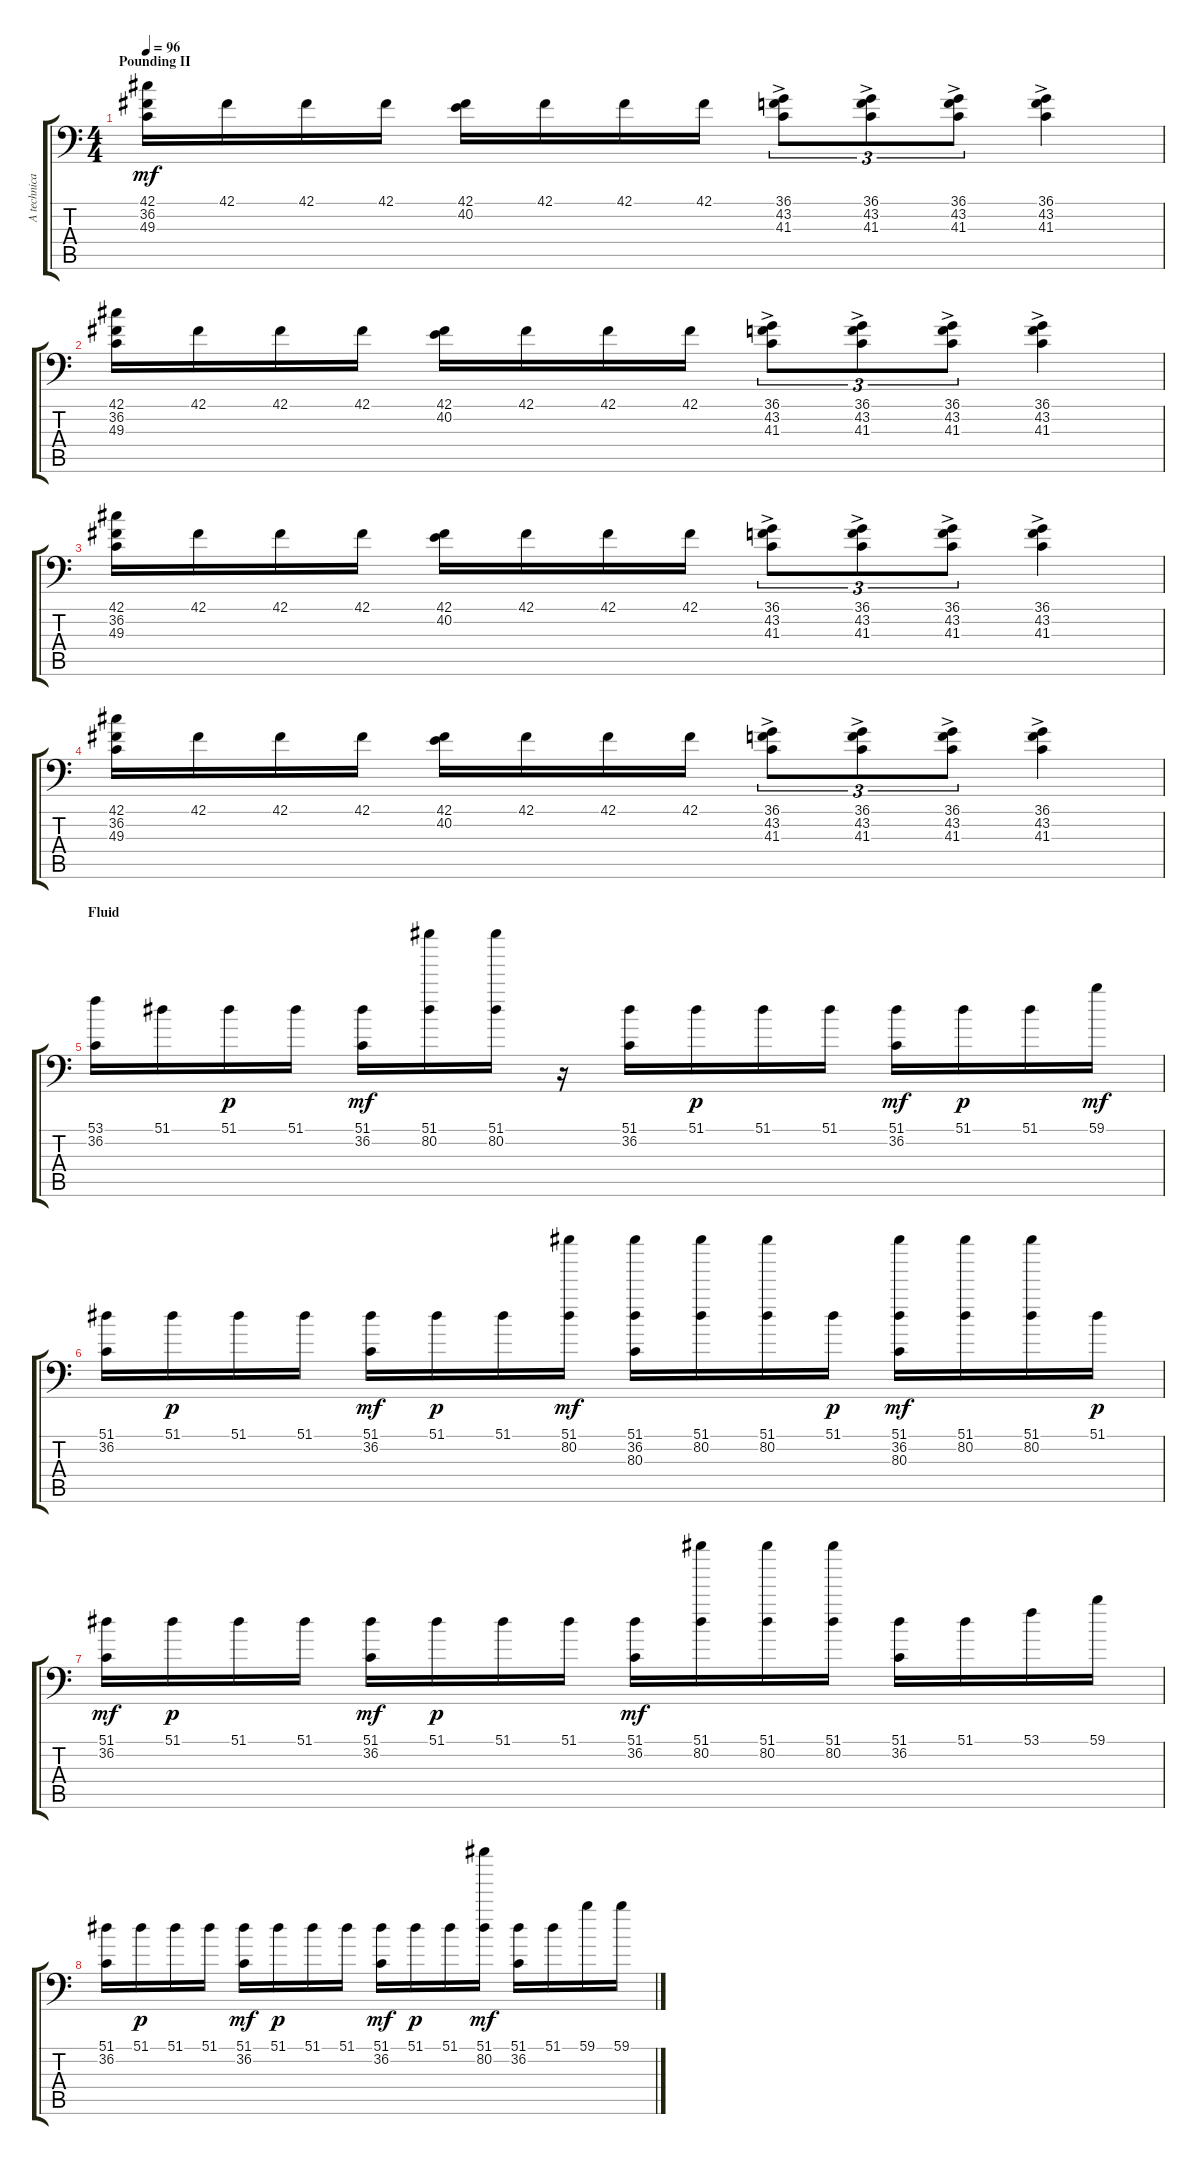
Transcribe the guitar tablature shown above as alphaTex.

\track ("A technical drum-track" "A technica") {instrument acousticgrandpiano}
\staff {score tabs}
\tuning (C-1 C-1 C-1 C-1 C-1 C-1) {hide}
\ts (4 4)
\section ("" "Pounding II")
\tempo 96
\clef f4
\ks c
(42.1 36.2 49.3).16{dy mf} 42.1.16 42.1.16 42.1.16 (42.1 40.2).16 42.1.16 42.1.16 42.1.16 (36.1 43.2{ac} 41.3{ac}).8{tu (3 2)} (36.1 43.2{ac} 41.3{ac}).8{tu (3 2)} (36.1 43.2{ac} 41.3{ac}).8{tu (3 2)} (36.1 43.2{ac} 41.3{ac}).4 |
(42.1 36.2 49.3).16 42.1.16 42.1.16 42.1.16 (42.1 40.2).16 42.1.16 42.1.16 42.1.16 (36.1 43.2{ac} 41.3{ac}).8{tu (3 2)} (36.1 43.2{ac} 41.3{ac}).8{tu (3 2)} (36.1 43.2{ac} 41.3{ac}).8{tu (3 2)} (36.1 43.2{ac} 41.3{ac}).4 |
(42.1 36.2 49.3).16 42.1.16 42.1.16 42.1.16 (42.1 40.2).16 42.1.16 42.1.16 42.1.16 (36.1 43.2{ac} 41.3{ac}).8{tu (3 2)} (36.1 43.2{ac} 41.3{ac}).8{tu (3 2)} (36.1 43.2{ac} 41.3{ac}).8{tu (3 2)} (36.1 43.2{ac} 41.3{ac}).4 |
(42.1 36.2 49.3).16 42.1.16 42.1.16 42.1.16 (42.1 40.2).16 42.1.16 42.1.16 42.1.16 (36.1 43.2{ac} 41.3{ac}).8{tu (3 2)} (36.1 43.2{ac} 41.3{ac}).8{tu (3 2)} (36.1 43.2{ac} 41.3{ac}).8{tu (3 2)} (36.1 43.2{ac} 41.3{ac}).4 |
\section ("" "Fluid")
(53.1 36.2).16 51.1.16 51.1.16{dy p} 51.1.16 (51.1 36.2).16{dy mf} (51.1 80.2).16 (51.1 80.2).16 r.16 (51.1 36.2).16 51.1.16{dy p} 51.1.16 51.1.16 (51.1 36.2).16{dy mf} 51.1.16{dy p} 51.1.16 59.1.16{dy mf} |
(51.1 36.2).16 51.1.16{dy p} 51.1.16 51.1.16 (51.1 36.2).16{dy mf} 51.1.16{dy p} 51.1.16 (51.1 80.2).16{dy mf} (51.1 36.2 80.3).16 (51.1 80.2).16 (51.1 80.2).16 51.1.16{dy p} (51.1 36.2 80.3).16{dy mf} (51.1 80.2).16 (51.1 80.2).16 51.1.16{dy p} |
(51.1 36.2).16{dy mf} 51.1.16{dy p} 51.1.16 51.1.16 (51.1 36.2).16{dy mf} 51.1.16{dy p} 51.1.16 51.1.16 (51.1 36.2).16{dy mf} (51.1 80.2).16 (51.1 80.2).16 (51.1 80.2).16 (51.1 36.2).16 51.1.16 53.1.16 59.1.16 |
(51.1 36.2).16 51.1.16{dy p} 51.1.16 51.1.16 (51.1 36.2).16{dy mf} 51.1.16{dy p} 51.1.16 51.1.16 (51.1 36.2).16{dy mf} 51.1.16{dy p} 51.1.16 (51.1 80.2).16{dy mf} (51.1 36.2).16 51.1.16 59.1.16 59.1.16
